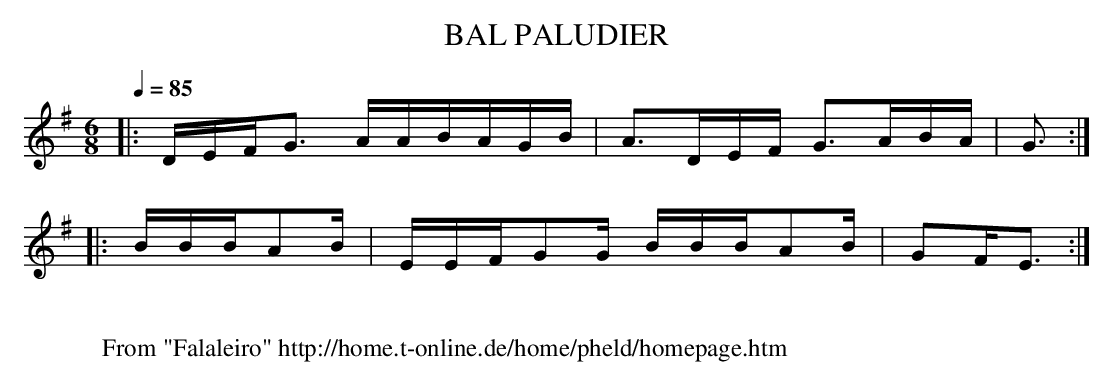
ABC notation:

X:1
T:BAL PALUDIER
M:6/8
L:1/8
Q:1/4=85
K:G
|:D/2E/2F/2G3/2 A/2A/2B/2A/2G/2B/2|A3/2D/2E/2F/2 G3/2A/2B/2A/2|G3/2:|
|:B/2B/2B/2AB/2|E/2E/2F/2GG/2 B/2B/2B/2AB/2|GF/2E3/2:|
W:
W: From "Falaleiro" http://home.t-online.de/home/pheld/homepage.htm
